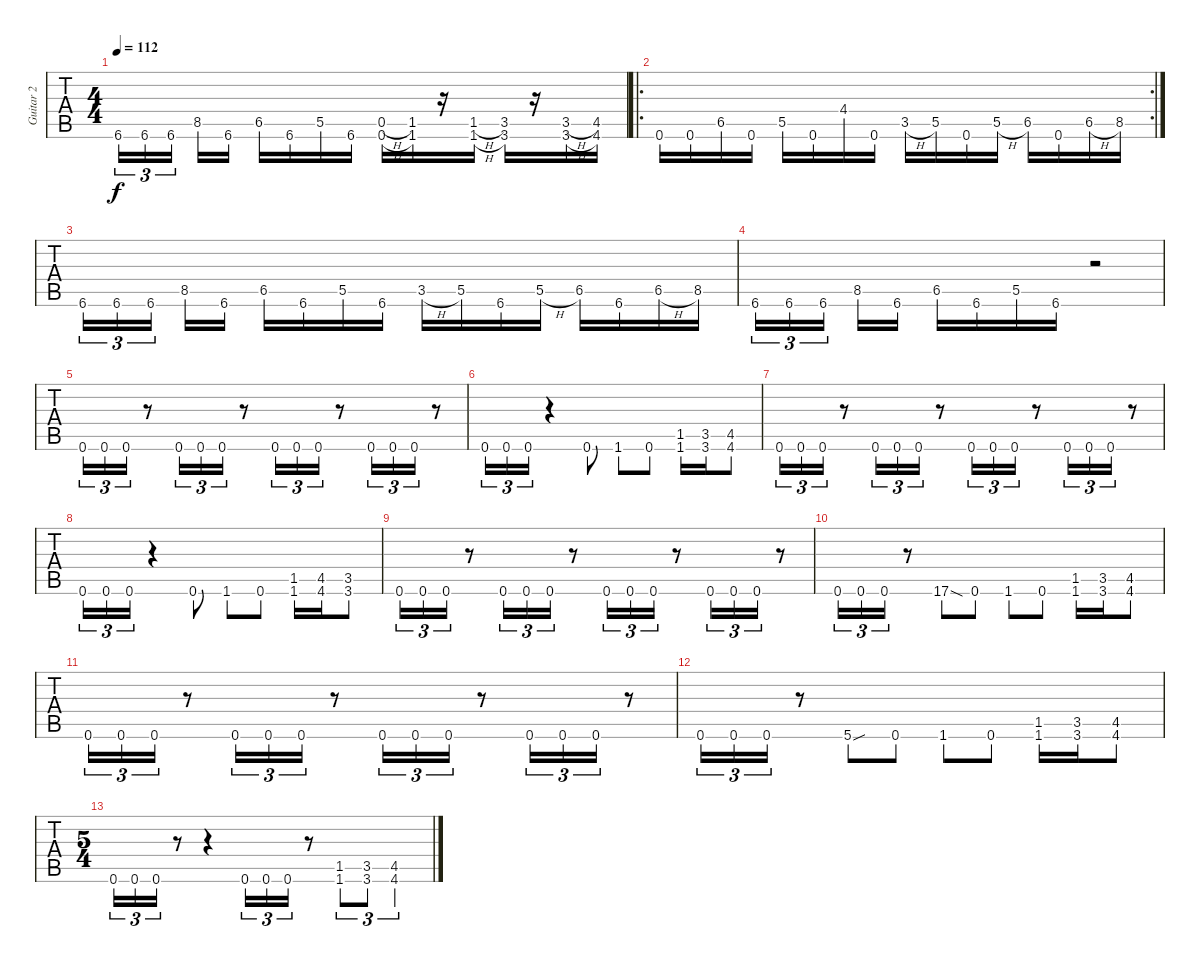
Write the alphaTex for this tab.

\track ("Guitar 2" "Guitar 2") {instrument overdrivenguitar}
\staff {tabs}
\tuning (D4 A3 F3 C3 G2 C2) {hide}
\ts (4 4)
\tempo 112
\clef g2
\ks c
6.6.16{tu (3 2) dy f} 6.6.16{tu (3 2)} 6.6.16{tu (3 2) beam splitsecondary} 8.5.16 6.6.16 6.5.16 6.6.16 5.5.16 6.6.16 (0.5{h} 0.6{h}).16 (1.5 1.6).16 r.16 (1.5{h} 1.6{h}).16 (3.5 3.6).16 r.16 (3.5{h} 3.6{h}).16 (4.5 4.6).16 |
\ro
\rc 2
0.6.16 0.6.16 6.5.16 0.6.16 5.5.16 0.6.16 4.4.16 0.6.16 3.5{h}.16 5.5.16 0.6.16 5.5{h}.16 6.5.16 0.6.16 6.5{h}.16 8.5.16 |
6.6.16{tu (3 2)} 6.6.16{tu (3 2)} 6.6.16{tu (3 2) beam splitsecondary} 8.5.16 6.6.16 6.5.16 6.6.16 5.5.16 6.6.16 3.5{h}.16 5.5.16 6.6.16 5.5{h}.16 6.5.16 6.6.16 6.5{h}.16 8.5.16 |
6.6.16{tu (3 2)} 6.6.16{tu (3 2)} 6.6.16{tu (3 2) beam splitsecondary} 8.5.16 6.6.16 6.5.16 6.6.16 5.5.16 6.6.16 r.2 |
0.6.16{tu (3 2)} 0.6.16{tu (3 2)} 0.6.16{tu (3 2)} r.8 0.6.16{tu (3 2)} 0.6.16{tu (3 2)} 0.6.16{tu (3 2)} r.8 0.6.16{tu (3 2)} 0.6.16{tu (3 2)} 0.6.16{tu (3 2)} r.8 0.6.16{tu (3 2)} 0.6.16{tu (3 2)} 0.6.16{tu (3 2)} r.8 |
0.6.16{tu (3 2)} 0.6.16{tu (3 2)} 0.6.16{tu (3 2)} r.4 0.6.8 1.6.8 0.6.8 (1.5 1.6).16 (3.5 3.6).16 (4.5 4.6).8 |
0.6.16{tu (3 2)} 0.6.16{tu (3 2)} 0.6.16{tu (3 2)} r.8 0.6.16{tu (3 2)} 0.6.16{tu (3 2)} 0.6.16{tu (3 2)} r.8 0.6.16{tu (3 2)} 0.6.16{tu (3 2)} 0.6.16{tu (3 2)} r.8 0.6.16{tu (3 2)} 0.6.16{tu (3 2)} 0.6.16{tu (3 2)} r.8 |
0.6.16{tu (3 2)} 0.6.16{tu (3 2)} 0.6.16{tu (3 2)} r.4 0.6.8 1.6.8 0.6.8 (1.5 1.6).16 (4.5 4.6).16 (3.5 3.6).8 |
0.6.16{tu (3 2)} 0.6.16{tu (3 2)} 0.6.16{tu (3 2)} r.8 0.6.16{tu (3 2)} 0.6.16{tu (3 2)} 0.6.16{tu (3 2)} r.8 0.6.16{tu (3 2)} 0.6.16{tu (3 2)} 0.6.16{tu (3 2)} r.8 0.6.16{tu (3 2)} 0.6.16{tu (3 2)} 0.6.16{tu (3 2)} r.8 |
0.6.16{tu (3 2)} 0.6.16{tu (3 2)} 0.6.16{tu (3 2)} r.8 17.6{sod}.8 0.6.8 1.6.8 0.6.8 (1.5 1.6).16 (3.5 3.6).16 (4.5 4.6).8 |
0.6.16{tu (3 2)} 0.6.16{tu (3 2)} 0.6.16{tu (3 2)} r.8 0.6.16{tu (3 2)} 0.6.16{tu (3 2)} 0.6.16{tu (3 2)} r.8 0.6.16{tu (3 2)} 0.6.16{tu (3 2)} 0.6.16{tu (3 2)} r.8 0.6.16{tu (3 2)} 0.6.16{tu (3 2)} 0.6.16{tu (3 2)} r.8 |
0.6.16{tu (3 2)} 0.6.16{tu (3 2)} 0.6.16{tu (3 2)} r.8 5.6{sou}.8 0.6.8 1.6.8 0.6.8 (1.5 1.6).16 (3.5 3.6).16 (4.5 4.6).8 |
\ts (5 4)
0.6.16{tu (3 2)} 0.6.16{tu (3 2)} 0.6.16{tu (3 2)} r.8 r.4 0.6.16{tu (3 2)} 0.6.16{tu (3 2)} 0.6.16{tu (3 2)} r.8 (1.5 1.6).8{tu (3 2)} (3.5 3.6).8{tu (3 2)} (4.5 4.6).2{tu (3 2)}
